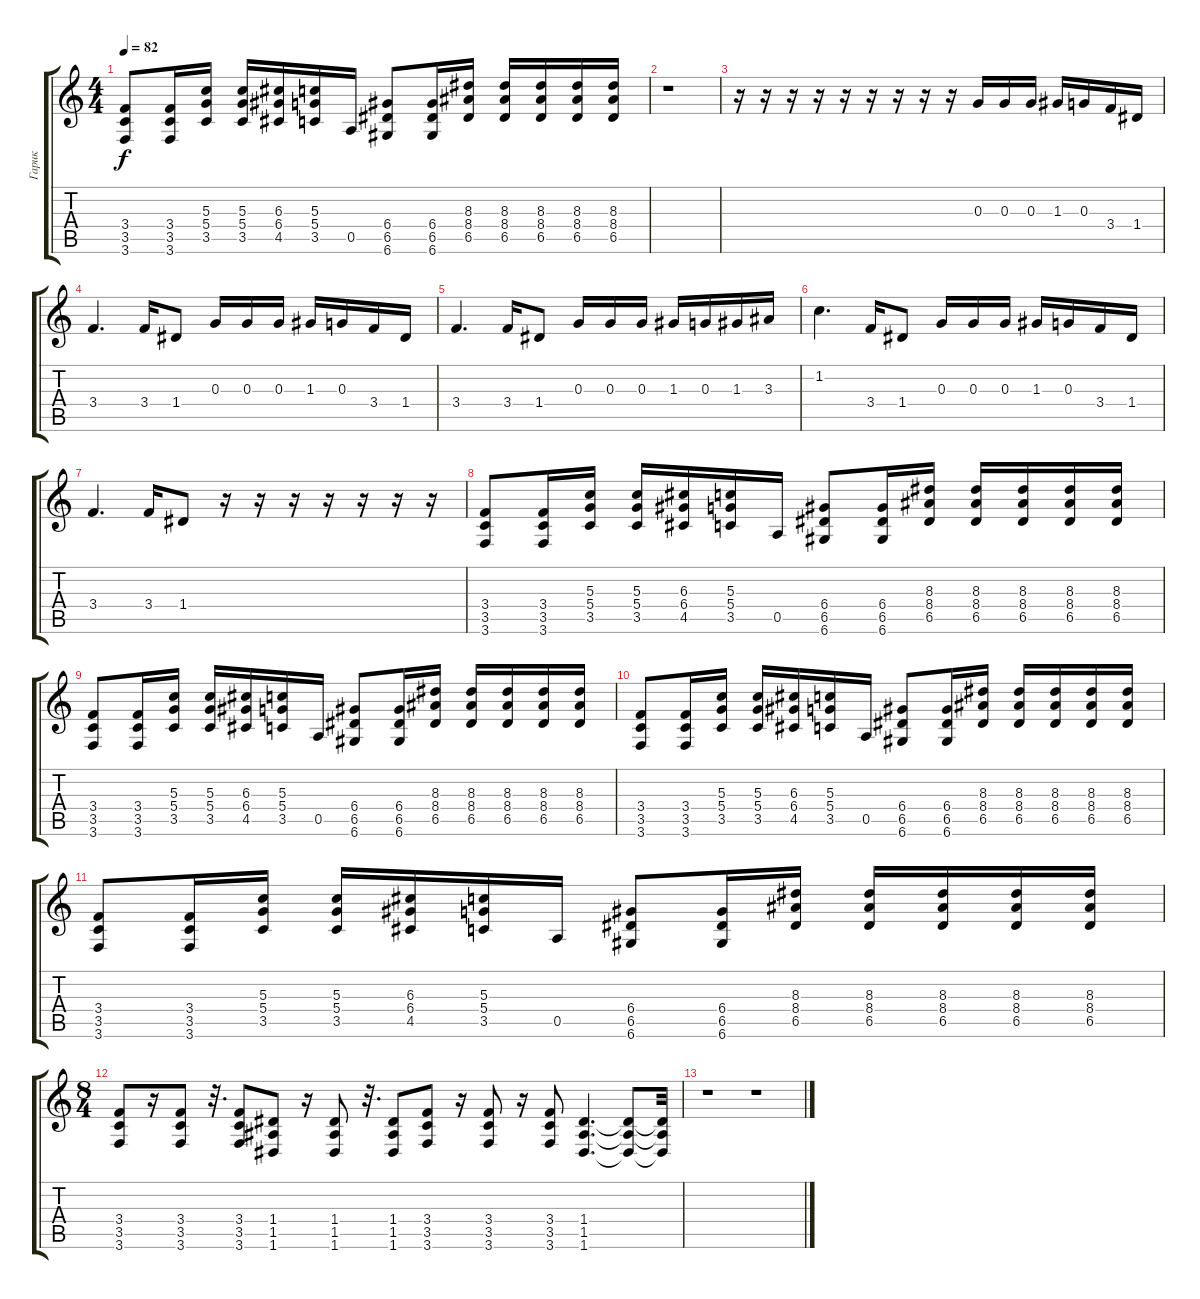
\track ("Гарик" "Гарик") {instrument distortionguitar}
\staff {score tabs}
\tuning (E4 B3 G3 D3 A2 D2) {hide}
\ts (4 4)
\tempo 82
\clef g2
\ks c
(3.4 3.5 3.6).8{dy f} (3.4 3.5 3.6).16 (5.3 5.4 3.5).16 (5.3 5.4 3.5).16 (6.3 6.4 4.5).16 (5.3 5.4 3.5).16 0.5.16 (6.4 6.5 6.6).8 (6.4 6.5 6.6).16 (8.3 8.4 6.5).16 (8.3 8.4 6.5).16 (8.3 8.4 6.5).16 (8.3 8.4 6.5).16 (8.3 8.4 6.5).16 |
r.1 |
r.16 r.16 r.16 r.16 r.16 r.16 r.16 r.16 r.16 0.3.16 0.3.16 0.3.16 1.3.16 0.3.16 3.4.16 1.4.16 |
3.4.4{d} 3.4.16 1.4.8 0.3.16 0.3.16 0.3.16 1.3.16 0.3.16 3.4.16 1.4.16 |
3.4.4{d} 3.4.16 1.4.8 0.3.16 0.3.16 0.3.16 1.3.16 0.3.16 1.3.16 3.3.16 |
1.2.4{d} 3.4.16 1.4.8 0.3.16 0.3.16 0.3.16 1.3.16 0.3.16 3.4.16 1.4.16 |
3.4.4{d} 3.4.16 1.4.8 r.16 r.16 r.16 r.16 r.16 r.16 r.16 |
(3.4 3.5 3.6).8 (3.4 3.5 3.6).16 (5.3 5.4 3.5).16 (5.3 5.4 3.5).16 (6.3 6.4 4.5).16 (5.3 5.4 3.5).16 0.5.16 (6.4 6.5 6.6).8 (6.4 6.5 6.6).16 (8.3 8.4 6.5).16 (8.3 8.4 6.5).16 (8.3 8.4 6.5).16 (8.3 8.4 6.5).16 (8.3 8.4 6.5).16 |
(3.4 3.5 3.6).8 (3.4 3.5 3.6).16 (5.3 5.4 3.5).16 (5.3 5.4 3.5).16 (6.3 6.4 4.5).16 (5.3 5.4 3.5).16 0.5.16 (6.4 6.5 6.6).8 (6.4 6.5 6.6).16 (8.3 8.4 6.5).16 (8.3 8.4 6.5).16 (8.3 8.4 6.5).16 (8.3 8.4 6.5).16 (8.3 8.4 6.5).16 |
(3.4 3.5 3.6).8 (3.4 3.5 3.6).16 (5.3 5.4 3.5).16 (5.3 5.4 3.5).16 (6.3 6.4 4.5).16 (5.3 5.4 3.5).16 0.5.16 (6.4 6.5 6.6).8 (6.4 6.5 6.6).16 (8.3 8.4 6.5).16 (8.3 8.4 6.5).16 (8.3 8.4 6.5).16 (8.3 8.4 6.5).16 (8.3 8.4 6.5).16 |
(3.4 3.5 3.6).8 (3.4 3.5 3.6).16 (5.3 5.4 3.5).16 (5.3 5.4 3.5).16 (6.3 6.4 4.5).16 (5.3 5.4 3.5).16 0.5.16 (6.4 6.5 6.6).8 (6.4 6.5 6.6).16 (8.3 8.4 6.5).16 (8.3 8.4 6.5).16 (8.3 8.4 6.5).16 (8.3 8.4 6.5).16 (8.3 8.4 6.5).16 |
\ts (8 4)
(3.4 3.5 3.6).8 r.16 (3.4 3.5 3.6).8 r.32{d} (3.4 3.5 3.6).8 (1.4 1.5 1.6).8 r.16 (1.4 1.5 1.6).8 r.32{d} (1.4 1.5 1.6).8 (3.4 3.5 3.6).8 r.16 (3.4 3.5 3.6).8 r.16 (3.4 3.5 3.6).8 (1.4 1.5 1.6).4{d} (1.4{t} 1.5{t} 1.6{t}).8 (1.4{t} 1.5{t} 1.6{t}).32 |
r.1 r.1
